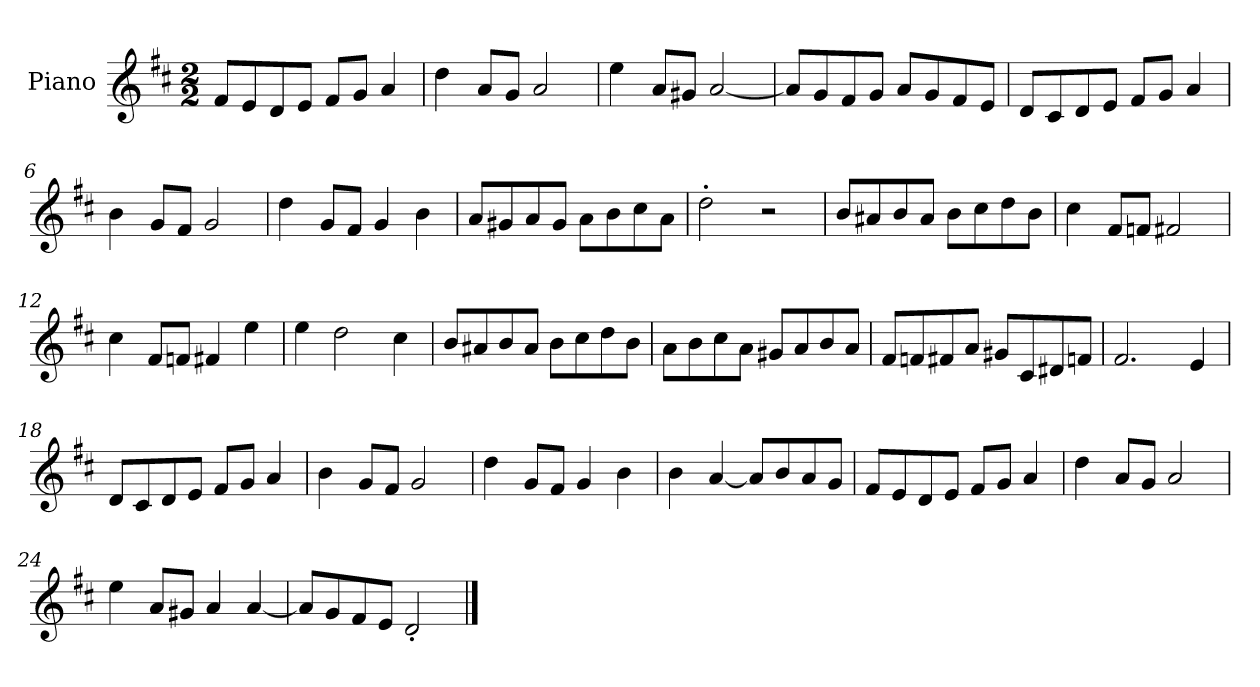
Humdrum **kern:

**kern
*part1
*staff1
*I"Piano
*I'Pno.
*clefG2
*k[f#c#]
*M2/2
*MM120
=1
8f#/L
8e/
8d/
8e/J
8f#/L
8g/J
4a/
=2
4dd\
8a/L
8g/J
2a/
=3
4ee\
8a/L
8g#X/J
[2a/
=4
8a/L]
8g/
8f#/
8g/J
8a/L
8g/
8f#/
8e/J
=5
8d/L
8c#/
8d/
8e/J
8f#/L
8g/J
4a/
=6
4b\
8g/L
8f#/J
2g/
=7
4dd\
8g/L
8f#/J
4g/
4b\
!!LO:LB:g=z
=8
8a/L
8g#X/
8a/
8g#/J
8a\L
8b\
8cc#\
8a\J
=9
2dd'\
2r
=10
8b/L
8a#X/
8b/
8a#/J
8b\L
8cc#\
8dd\
8b\J
=11
4cc#\
8f#/L
8fn/J
2f#X/
=12
4cc#\
8f#/L
8fn/J
4f#X/
4ee\
=13
4ee\
2dd\
4cc#\
=14
8b/L
8a#X/
8b/
8a#/J
8b\L
8cc#\
8dd\
8b\J
!!LO:LB:g=z
=15
8a\L
8b\
8cc#\
8a\J
8g#X/L
8a/
8b/
8a/J
=16
8f#/L
8fn/
8f#X/
8a/J
8g#X/L
8c#/
8d#X/
8fn/J
=17
2.f#/
4e/
=18
8d/L
8c#/
8d/
8e/J
8f#/L
8g/J
4a/
=19
4b\
8g/L
8f#/J
2g/
=20
4dd\
8g/L
8f#/J
4g/
4b\
!!LO:LB:g=z
=21
4b\
[4a/
8a/L]
8b/
8a/
8g/J
=22
8f#/L
8e/
8d/
8e/J
8f#/L
8g/J
4a/
=23
4dd\
8a/L
8g/J
2a/
=24
4ee\
8a/L
8g#X/J
4a/
[4a/
=25
8a/L]
8g/
8f#/
8e/J
2d'/
==
*-
